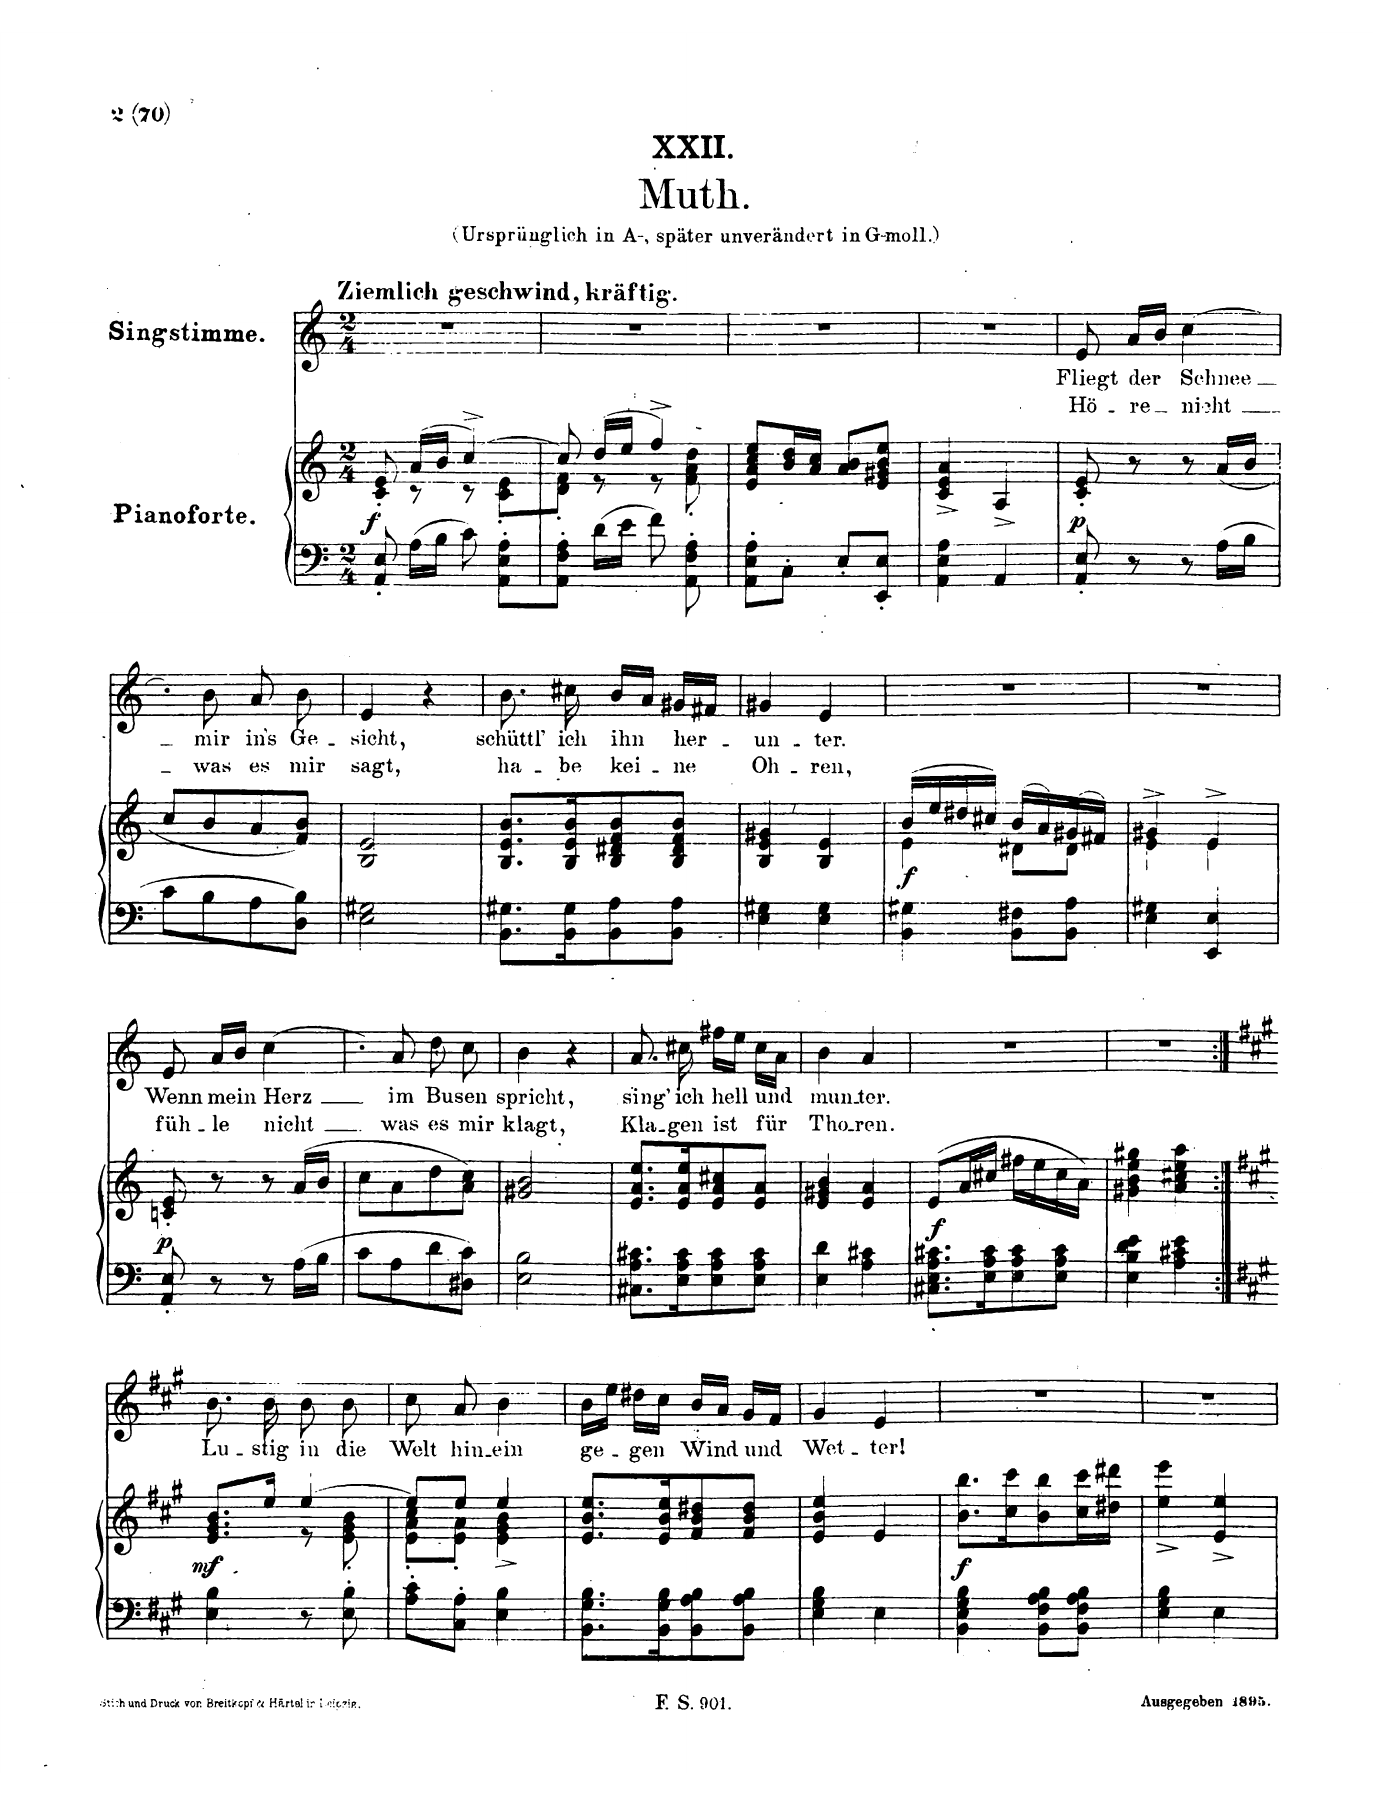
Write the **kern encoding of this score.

**kern	**kern	**dynam	**kern	**text	**text
*part2	*part2	*part2	*part1	*part1	*part1
*staff3	*staff2	*staff2/3	*staff1	*staff1	*staff1
*I"Pianoforte	*	*	*I"Voice	*	*
*I'Pno	*	*	*	*	*
*clefF4	*clefG2	*	*clefG2	*	*
*k[]	*k[]	*	*k[]	*	*
*M2/4	*M2/4	*	*M2/4	*	*
=1	=1	=1	=1	=1	=1
*	*^	*	*	*	*
!	!	!	!	!LO:TX:a:B:t=Ziemlich geschwind, kräftig	!	!
!	!	!	!LO:DY:b	!	!	!
8AA/' 8E/'	8e/	8c'</	f	2r	.	.
16A\LL	(16a/LL	8r	.	.	.	.
16B\JJ	16b/JJ	.	.	.	.	.
8c\	[4cc^/)	8r	.	.	.	.
8AA\' 8E\' 8A\'L	.	8c\' 8e\'L	.	.	.	.
=2	=2	=2	=2	=2	=2	=2
8AA\' 8F\' 8A\'J	8cc/]	8d\' 8f\'J	.	2r	.	.
16d\LL	(16dd/LL	8r	.	.	.	.
16e\JJ	16ee/JJ	.	.	.	.	.
8f\	4ff^/)	8r	.	.	.	.
8AA\' 8F\' 8A\'	.	8f\' 8a\' 8dd\'	.	.	.	.
*	*v	*v	*	*	*	*
=3	=3	=3	=3	=3	=3
8AA\' 8E\' 8A\'L	8e/ 8a/ 8cc/ 8ee/L	.	2r	.	.
8C'\J	16b/ 16dd/L	.	.	.	.
.	16a/ 16cc/JJ	.	.	.	.
8E'/L	8a/ 8b/L	.	.	.	.
8EE/' 8E/'J	8e/ 8g#X/ 8b/ 8ee/J	.	.	.	.
=4	=4	=4	=4	=4	=4
4AA\ 4E\ 4A\	4c/^ 4e/^ 4a/^	.	2r	.	.
4AA/	4A^/	.	.	.	.
=5	=5	=5	=5	=5	=5
!	!	!LO:DY:b	!	!	!
8AA/' 8E/'	8c/' 8e/'	p	8e/	Fliegt	Hö-
8r	8r	.	16a/LL	der	-re
.	.	.	16b/JJ	.	.
8r	8r	.	[4cc\	-Schnee	nicht
16A\LL	(16a/LL	.	.	.	.
16B\JJ	16b/JJ	.	.	.	.
=6	=6	=6	=6	=6	=6
8c\L	8cc/L	.	8cc\]	.	.
8B\	8b/	.	8b\	mir	was
8A\	8a/	.	8a/	in’s	es
8D\ 8B\J	8f/ 8b/J)	.	8b\	Ge-	mir
=7	=7	=7	=7	=7	=7
2E\ 2G#X\	2B/ 2e/	.	4e/	-sicht,	sagt,
.	.	.	4r	.	.
=8	=8	=8	=8	=8	=8
8.BB\ 8.G#X\L	8.B/ 8.e/ 8.b/L	.	8.b\	schüttl’	ha-
16BB\ 16G#\K	16B/ 16e/ 16b/K	.	16cc#X\	ich	-be
8BB\ 8A\	8B/ 8d#X/ 8f#X/ 8b/	.	16b/LL	ihn	kei-
.	.	.	16a/JJ	.	.
8BB\ 8A\J	8B/ 8d#/ 8f#/ 8b/J	.	16g#X/LL	her-	-ne
.	.	.	16f#X/JJ	.	.
=9	=9	=9	=9	=9	=9
4E\ 4G#X\	4B/ 4e/ 4g#X/	.	4g#X/	-un-	Oh-
4E\ 4G#\	4B/ 4e/	.	4e/	-ter.	-ren,
=10	=10	=10	=10	=10	=10
*	*^	*	*	*	*
!	!	!	!LO:DY:b	!	!	!
4BB\ 4G#X\	(>16b/LL	4e\	f	2r	.	.
.	16ee/	.	.	.	.	.
.	16dd#X/	.	.	.	.	.
.	16cc#X/JJ)	.	.	.	.	.
8BB\ 8F#X\L	(>16b/LL	8d#X\L	.	.	.	.
.	16a/)	.	.	.	.	.
8BB\ 8A\J	(>16g#X/	8d#\J	.	.	.	.
.	16f#X/JJ)	.	.	.	.	.
=11	=11	=11	=11	=11	=11	=11
4E\ 4G#X\	4g#X^>/	4e\	.	2r	.	.
4EE/ 4E/	4e^>/	4e\	.	.	.	.
=12	=12	=12	=12	=12	=12	=12
!	!	!	!LO:DY:b	!	!	!
*	*v	*v	*	*	*	*
8AA/' 8E/'	8cn/' 8e/'	p	8e/	Wenn	füh-
8r	8r	.	16a/LL	mein	-le
.	.	.	16b/JJ	Herz	nicht
8r	8r	.	[4cc\	.	.
16A\LL	(>16a/LL	.	.	.	.
16B\JJ	16b/JJ	.	.	.	.
=13	=13	=13	=13	=13	=13
8c\L	8cc\L	.	8cc\]	.	.
8A\	8a\	.	8a/	im	was
8d\	8dd\	.	8dd\	Bu-	es
8D#X\ 8c\J	8a\ 8cc\J)	.	8cc\	-sen	mir
=14	=14	=14	=14	=14	=14
2E\ 2B\	2g#X/ 2b/	.	4b\	spricht,	klagt,
.	.	.	4r	.	.
=15	=15	=15	=15	=15	=15
8.C#X\ 8.A\ 8.c#X\L	8.e/ 8.a/ 8.ee/L	.	8.a/	sing’	Kla-
16E\ 16A\ 16c#\K	16e/ 16a/ 16ee/K	.	16cc#X\	ich	-gen
8E\ 8A\ 8c#\	8e/ 8a/ 8cc#X/	.	16ff#X\LL	hell	ist
.	.	.	16ee\JJ	.	.
8E\ 8A\ 8c#\J	8e/ 8a/J	.	16cc#\LL	und	für
.	.	.	16a\JJ	.	.
=16	=16	=16	=16	=16	=16
4E\ 4d\	4e/ 4g#X/ 4b/	.	4b\	mun-	Tho-
4A\ 4c#X\	4e/ 4a/	.	4a/	-ter	-ren.
=17	=17	=17	=17	=17	=17
!	!	!LO:DY:b	!	!	!
8.C#X\ 8.E\ 8.A\ 8.c#X\L	(8e/L	f	2r	.	.
.	16a/L	.	.	.	.
16E\ 16A\ 16c#\K	16cc#X/JJ	.	.	.	.
8E\ 8A\ 8c#\	16ff#X\LL	.	.	.	.
.	16ee\	.	.	.	.
8E\ 8A\ 8c#\J	16cc#\	.	.	.	.
.	16a\JJ)	.	.	.	.
=18	=18	=18	=18	=18	=18
4E\ 4B\ 4d\ 4e\	4g#X\ 4b\ 4ee\ 4gg#X\	.	2r	.	.
4A\ 4c#X\ 4e\	4a\ 4cc#X\ 4ee\ 4aa\	.	.	.	.
=19:|!	=19:|!	=19:|!	=19:|!	=19:|!	=19:|!
*k[f#c#g#]	*k[f#c#g#]	*	*k[f#c#g#]	*	*
*	*^	*	*	*	*
!	!	!	!LO:DY:b	!	!	!
4E\ 4B\	8.e/ 8.g#/ 8.b/L	4ryy	mf	8.b\	Lus-	.
.	16ee/Jk	.	.	16b\	-tig	.
8r	[4ee/	8r	.	8b\	in	.
8E\' 8B\'	.	8e\' 8g#\' 8b\'	.	8b\	die	.
=20	=20	=20	=20	=20	=20	=20
8A\' 8c#\'L	8cc#/ 8ee/]L	8e\' 8a\'L	.	8cc#\	Welt	.
8C#\' 8A\'J	8ee/J	8e\' 8a\'J	.	8a/	hin-	.
4E\ 4B\	4ee/	4e\^ 4g#\^ 4b\^	.	4b\	-ein	.
*	*v	*v	*	*	*	*
=21	=21	=21	=21	=21	=21
8.BB\ 8.G#\ 8.B\L	8.e/ 8.b/ 8.ee/L	.	16b\LL	ge-	.
.	.	.	16ee\JJ	.	.
.	.	.	16dd#X\LL	-gen	.
16BB\ 16G#\ 16B\K	16e/ 16b/ 16ee/K	.	16cc#\JJ	.	.
8BB\ 8A\ 8B\	8f#/ 8b/ 8dd#X/	.	16b/LL	Wind	.
.	.	.	16a/JJ	.	.
8BB\ 8A\ 8B\J	8f#/ 8b/ 8dd#/J	.	16g#/LL	und	.
.	.	.	16f#/JJ	.	.
=22	=22	=22	=22	=22	=22
4E\ 4G#\ 4B\	4e/ 4b/ 4ee/	.	4g#/	Wet-	.
4E\	4e/	.	4e/	-ter!	.
=23	=23	=23	=23	=23	=23
!	!	!LO:DY:b	!	!	!
4BB\ 4E\ 4G#\ 4B\	8.b\ 8.bb\L	f	2r	.	.
.	16cc#\ 16ccc#\K	.	.	.	.
8BB\ 8F#\ 8A\ 8B\L	8b\ 8bb\	.	.	.	.
8BB\ 8F#\ 8A\ 8B\J	16cc#\ 16ccc#\L	.	.	.	.
.	16dd#X\ 16ddd#X\JJ	.	.	.	.
=24	=24	=24	=24	=24	=24
4E\ 4G#\ 4B\	4ee\^< 4eee\^<	.	2r	.	.
4E\	4e/^ 4ee/^	.	.	.	.
=	=	=	=	=	=
*-	*-	*-	*-	*-	*-
